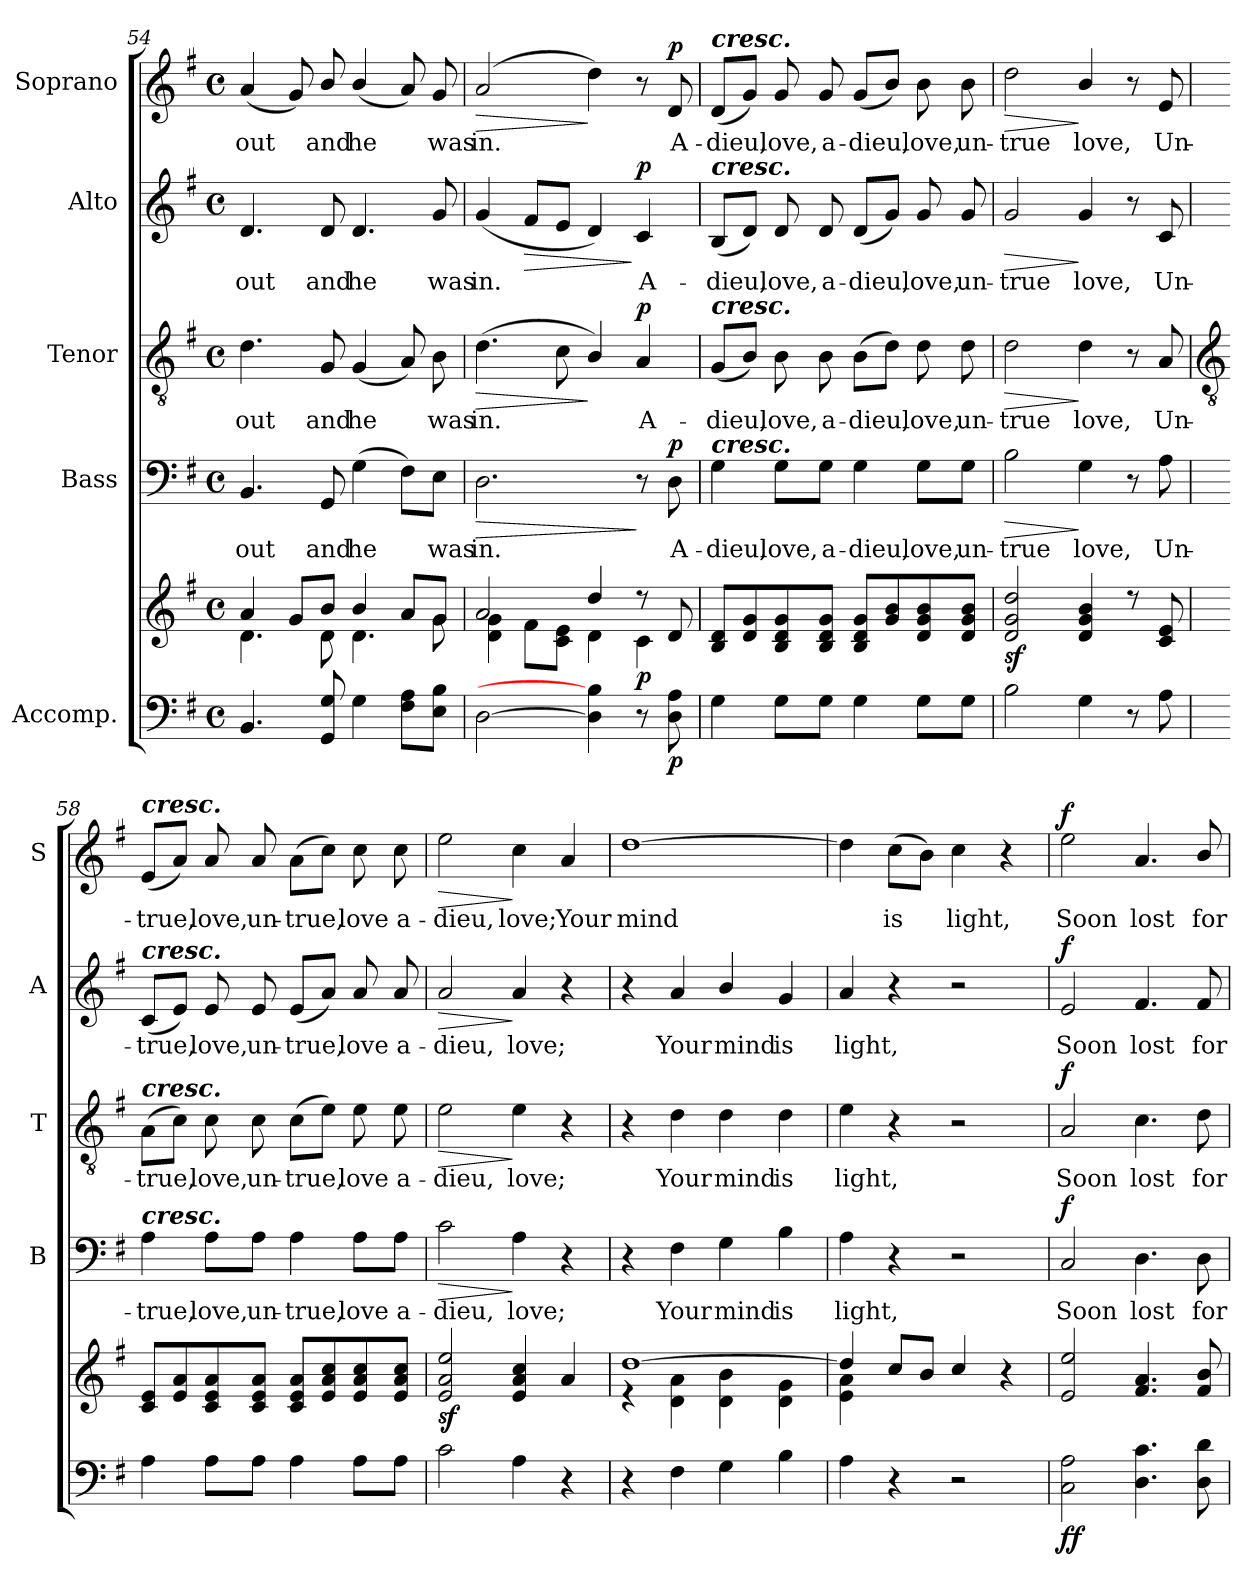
**kern	**kern	**dynam	**kern	**text	**dynam	**kern	**text	**dynam	**kern	**text	**dynam	**kern	**text	**dynam
*part5	*part5	*part5	*part4	*part4	*part4	*part3	*part3	*part3	*part2	*part2	*part2	*part1	*part1	*part1
*staff6	*staff5	*staff5/6	*staff4	*staff4	*staff4	*staff3	*staff3	*staff3	*staff2	*staff2	*staff2	*staff1	*staff1	*staff1
*I"Accomp.	*	*	*I"Bass	*	*	*I"Tenor	*	*	*I"Alto	*	*	*I"Soprano	*	*
*	*	*	*I'B	*	*	*I'T	*	*	*I'A	*	*	*I'S	*	*
!!LO:LB:g=z
*clefF4	*clefG2	*	*clefF4	*	*	*clefGv2	*	*	*clefG2	*	*	*clefG2	*	*
*k[f#]	*k[f#]	*	*k[f#]	*	*	*k[f#]	*	*	*k[f#]	*	*	*k[f#]	*	*
*G:	*G:	*	*G:	*	*	*G:	*	*	*G:	*	*	*G:	*	*
*M4/4	*M4/4	*	*M4/4	*	*	*M4/4	*	*	*M4/4	*	*	*M4/4	*	*
*met(c)	*met(c)	*	*met(c)	*	*	*met(c)	*	*	*met(c)	*	*	*met(c)	*	*
=54	=54	=54	=54	=54	=54	=54	=54	=54	=54	=54	=54	=54	=54	=54
*	*^	*	*	*	*	*	*	*	*	*	*	*	*	*
!	!	!	!	!	!LO:LY:b	!	!	!LO:LY:b	!	!	!LO:LY:b	!	!	!LO:LY:b	!
4.BB	4a/	4.d\	.	4.BB	out	.	4.d	out	.	4.d	out	.	(<4a	out	.
.	8g/L	.	.	.	.	.	.	.	.	.	.	.	8g)	.	.
!	!	!	!	!	!LO:LY:b	!	!	!LO:LY:b	!	!	!LO:LY:b	!	!	!LO:LY:b	!
8GG 8G	8b/J	8d\	.	8GG	and	.	8G	and	.	8d	and	.	8b/	and	.
!	!	!	!	!	!LO:LY:b	!	!	!LO:LY:b	!	!	!LO:LY:b	!	!	!LO:LY:b	!
4G	4b/	4.d\	.	(>4G	he	.	(<4G	he	.	4.d	he	.	(<4b/	he	.
8F# 8AL	8a/L	.	.	8F#\L)	.	.	8A)	.	.	.	.	.	8a)	.	.
!	!	!	!	!	!LO:LY:b	!	!	!LO:LY:b	!	!	!LO:LY:b	!	!	!LO:LY:b	!
8E 8BJ	8g/J	8g\	.	8E\J	was	.	8B	was	.	8g	was	.	8g	was	.
=55	=55	=55	=55	=55	=55	=55	=55	=55	=55	=55	=55	=55	=55	=55	=55
!	!	!	!	!	!LO:LY:b	!LO:HP:b	!	!LO:LY:b	!LO:HP:b	!	!LO:LY:b	!	!	!LO:LY:b	!LO:HP:b
[2D	2a/	4d\ 4g\	.	2.D	in.	>	(>4.d	in.	>	(<4g	in.	.	(<2a	in.	>
!	!	!	!	!	!	!	!	!	!	!	!	!LO:HP:b	!	!	!
.	.	8f#\L	.	.	.	.	.	.	.	8f#L	.	>	.	.	.
.	.	8c\ 8e\J	.	.	.	.	8c	.	.	8eJ	.	.	.	.	.
4D] 4B]	4dd/	4d\	.	.	.	.	4B/)	.	]	4d)	.	.	4dd)	.	]
!	!	!	!LO:DY:b	!	!	!	!	!LO:LY:b	!LO:DY:b	!	!LO:LY:b	!LO:DY:n=1:b	!	!	!
8r	8r	4c\	p	8r	.	]	4A	A-	p	4c	A-	] p	8r	.	.
!	!	!	!LO:DY:b=2	!	!LO:LY:b	!LO:DY:b	!	!	!	!	!	!	!	!LO:LY:b	!LO:DY:b
8D 8A	8d/	.	p	8D	A-	p	.	.	.	.	.	.	8d	A-	p
=56	=56	=56	=56	=56	=56	=56	=56	=56	=56	=56	=56	=56	=56	=56	=56
!	!	!	!	!	!	!	!	!	!	!	!	!	!LO:TX:a:Bi:t=cresc.	!	!
!	!	!	!	!	!	!	!	!	!	!LO:TX:a:Bi:t=cresc.	!	!	!	!	!
!	!	!	!	!	!	!	!LO:TX:a:Bi:t=cresc.	!	!	!	!	!	!	!	!
!	!	!	!	!LO:TX:a:Bi:t=cresc.	!	!	!	!	!	!	!	!	!	!	!
!	!	!	!	!	!LO:LY:b	!	!	!LO:LY:b	!	!	!LO:LY:b	!	!	!LO:LY:b	!
4G	8B/ 8d/L	1ryy	.	4G	-dieu,	.	(<8GL	-dieu,	.	(<8BL	-dieu,	.	(<8dL	-dieu,	.
.	8d/ 8g/	.	.	.	.	.	8BJ)	.	.	8dJ)	.	.	8gJ)	.	.
!	!	!	!	!	!LO:LY:b	!	!	!LO:LY:b	!	!	!LO:LY:b	!	!	!LO:LY:b	!
8GL	8B/ 8d/ 8g/	.	.	8G\L	love,	.	8B	love,	.	8d	love,	.	8g	love,	.
!	!	!	!	!	!LO:LY:b	!	!	!LO:LY:b	!	!	!LO:LY:b	!	!	!LO:LY:b	!
8GJ	8B/ 8d/ 8g/J	.	.	8G\J	a-	.	8B	a-	.	8d	a-	.	8g	a-	.
!	!	!	!	!	!LO:LY:b	!	!	!LO:LY:b	!	!	!LO:LY:b	!	!	!LO:LY:b	!
4G	8B/ 8d/ 8g/L	.	.	4G	-dieu,	.	(>8BL	-dieu,	.	(<8dL	-dieu,	.	(<8gL	-dieu,	.
.	8g/ 8b/	.	.	.	.	.	8dJ)	.	.	8gJ)	.	.	8bJ)	.	.
!	!	!	!	!	!LO:LY:b	!	!	!LO:LY:b	!	!	!LO:LY:b	!	!	!LO:LY:b	!
8GL	8d/ 8g/ 8b/	.	.	8G\L	love,	.	8d	love,	.	8g	love,	.	8b	love,	.
!	!	!	!	!	!LO:LY:b	!	!	!LO:LY:b	!	!	!LO:LY:b	!	!	!LO:LY:b	!
8GJ	8d/ 8g/ 8b/J	.	.	8G\J	un-	.	8d	un-	.	8g	un-	.	8b	un-	.
=57	=57	=57	=57	=57	=57	=57	=57	=57	=57	=57	=57	=57	=57	=57	=57
!	!	!	!LO:DY:b	!	!LO:LY:b	!LO:HP:b	!	!LO:LY:b	!LO:HP:b	!	!LO:LY:b	!LO:HP:b	!	!LO:LY:b	!LO:HP:b
2B	2d/ 2g/ 2dd/	1ryy	sf	2B	-true	>	2d	-true	>	2g	-true	>	2dd	-true	>
!	!	!	!	!	!LO:LY:b	!	!	!LO:LY:b	!	!	!LO:LY:b	!	!	!LO:LY:b	!
4G	4d/ 4g/ 4b/	.	.	4G	love,	]	4d\	love,	]	4g/	love,	]	4b/	love,	]
8r	8r	.	.	8r	.	.	8r	.	.	8r	.	.	8r	.	.
!	!	!	!	!	!LO:LY:b	!	!	!LO:LY:b	!	!	!LO:LY:b	!	!	!LO:LY:b	!
8A	8c/ 8e/	.	.	8A	Un-	.	8A	Un-	.	8c	Un-	.	8e	Un-	.
!!LO:LB:g=z
=58	=58	=58	=58	=58	=58	=58	=58	=58	=58	=58	=58	=58	=58	=58	=58
*	*	*	*	*	*	*	*clefGv2	*	*	*	*	*	*	*	*
!	!	!	!	!	!	!	!	!	!	!	!	!	!LO:TX:a:Bi:t=cresc.	!	!
!	!	!	!	!	!	!	!	!	!	!LO:TX:a:Bi:t=cresc.	!	!	!	!	!
!	!	!	!	!	!	!	!LO:TX:a:Bi:t=cresc.	!	!	!	!	!	!	!	!
!	!	!	!	!LO:TX:a:Bi:t=cresc.	!	!	!	!	!	!	!	!	!	!	!
!	!	!	!	!	!LO:LY:b	!	!	!LO:LY:b	!	!	!LO:LY:b	!	!	!LO:LY:b	!
4A	8c/ 8e/L	1ryy	.	4A	-true,	.	(>8AL	-true,	.	(<8cL	-true,	.	(<8eL	-true,	.
.	8e/ 8a/	.	.	.	.	.	8cJ)	.	.	8eJ)	.	.	8aJ)	.	.
!	!	!	!	!	!LO:LY:b	!	!	!LO:LY:b	!	!	!LO:LY:b	!	!	!LO:LY:b	!
8AL	8c/ 8e/ 8a/	.	.	8A\L	love,	.	8c	love,	.	8e	love,	.	8a	love,	.
!	!	!	!	!	!LO:LY:b	!	!	!LO:LY:b	!	!	!LO:LY:b	!	!	!LO:LY:b	!
8AJ	8c/ 8e/ 8a/J	.	.	8A\J	un-	.	8c	un-	.	8e	un-	.	8a	un-	.
!	!	!	!	!	!LO:LY:b	!	!	!LO:LY:b	!	!	!LO:LY:b	!	!	!LO:LY:b	!
4A	8c/ 8e/ 8a/L	.	.	4A	-true,	.	(>8cL	-true,	.	(<8eL	-true,	.	(>8aL	-true,	.
.	8e/ 8a/ 8cc/	.	.	.	.	.	8eJ)	.	.	8aJ)	.	.	8ccJ)	.	.
!	!	!	!	!	!LO:LY:b	!	!	!LO:LY:b	!	!	!LO:LY:b	!	!	!LO:LY:b	!
8AL	8e/ 8a/ 8cc/	.	.	8A\L	love	.	8e	love	.	8a	love	.	8cc	love	.
!	!	!	!	!	!LO:LY:b	!	!	!LO:LY:b	!	!	!LO:LY:b	!	!	!LO:LY:b	!
8AJ	8e/ 8a/ 8cc/J	.	.	8A\J	a-	.	8e	a-	.	8a	a-	.	8cc	a-	.
=59	=59	=59	=59	=59	=59	=59	=59	=59	=59	=59	=59	=59	=59	=59	=59
!	!	!	!LO:DY:b	!	!LO:LY:b	!LO:HP:b	!	!LO:LY:b	!LO:HP:b	!	!LO:LY:b	!LO:HP:b	!	!LO:LY:b	!LO:HP:b
2c	2e/ 2a/ 2ee/	1ryy	sf	2c	-dieu,	>	2e	-dieu,	>	2a	-dieu,	>	2ee	-dieu,	>
!	!	!	!	!	!LO:LY:b	!	!	!LO:LY:b	!	!	!LO:LY:b	!	!	!LO:LY:b	!
4A	4e/ 4a/ 4cc/	.	.	4A	love;	]	4e	love;	]	4a	love;	]	4cc	love;	]
!	!	!	!	!	!	!	!	!	!	!	!	!	!	!LO:LY:b	!
4r	4a/	.	.	4r	.	.	4r	.	.	4r	.	.	4a	Your	.
=60	=60	=60	=60	=60	=60	=60	=60	=60	=60	=60	=60	=60	=60	=60	=60
!	!	!	!	!	!	!	!	!	!	!	!	!	!	!LO:LY:b	!
4r	[1dd\	4r	.	4r	.	.	4r	.	.	4r	.	.	[1dd	mind	.
!	!	!	!	!	!LO:LY:b	!	!	!LO:LY:b	!	!	!LO:LY:b	!	!	!	!
4F#	.	4d\ 4a\	.	4F#	Your	.	4d	Your	.	4a	Your	.	.	.	.
!	!	!	!	!	!LO:LY:b	!	!	!LO:LY:b	!	!	!LO:LY:b	!	!	!	!
4G	.	4d\ 4b\	.	4G	mind	.	4d	mind	.	4b/	mind	.	.	.	.
!	!	!	!	!	!LO:LY:b	!	!	!LO:LY:b	!	!	!LO:LY:b	!	!	!	!
4B	.	4d\ 4g\	.	4B	is	.	4d	is	.	4g	is	.	.	.	.
=61	=61	=61	=61	=61	=61	=61	=61	=61	=61	=61	=61	=61	=61	=61	=61
!	!	!	!	!	!LO:LY:b	!	!	!LO:LY:b	!	!	!LO:LY:b	!	!	!	!
4A	4dd/]	4e\ 4a\	.	4A	light,	.	4e	light,	.	4a	light,	.	4dd]	.	.
!	!	!	!	!	!	!	!	!	!	!	!	!	!	!LO:LY:b	!
4r	8cc/L	2.ryy	.	4r	.	.	4r	.	.	4r	.	.	(>8ccL	is	.
.	8b/J	.	.	.	.	.	.	.	.	.	.	.	8bJ)	.	.
!	!	!	!	!	!	!	!	!	!	!	!	!	!	!LO:LY:b	!
2r	4cc/	.	.	2r	.	.	2r	.	.	2r	.	.	4cc	light,	.
.	4r	.	.	.	.	.	.	.	.	.	.	.	4r	.	.
=62	=62	=62	=62	=62	=62	=62	=62	=62	=62	=62	=62	=62	=62	=62	=62
!	!	!	!LO:DY:b=2	!	!LO:LY:b	!	!	!LO:LY:b	!	!	!LO:LY:b	!	!	!LO:LY:b	!
!	!	!	!LO:DY:n=1:b	!	!	!LO:DY:b	!	!	!LO:DY:b	!	!	!LO:DY:b	!	!	!LO:DY:b
2C 2A	2e/ 2ee/	1ryy	f f	2C	Soon	f	2A	Soon	f	2e	Soon	f	2ee	Soon	f
!	!	!	!	!	!LO:LY:b	!	!	!LO:LY:b	!	!	!LO:LY:b	!	!	!LO:LY:b	!
4.D 4.c	4.f#/ 4.a/	.	.	4.D	lost	.	4.c	lost	.	4.f#	lost	.	4.a	lost	.
!	!	!	!	!	!LO:LY:b	!	!	!LO:LY:b	!	!	!LO:LY:b	!	!	!LO:LY:b	!
8D 8d	8f#/ 8b/	.	.	8D	for	.	8d	for	.	8f#	for	.	8b/	for	.
*	*v	*v	*	*	*	*	*	*	*	*	*	*	*	*	*
=	=	=	=	=	=	=	=	=	=	=	=	=	=	=
*-	*-	*-	*-	*-	*-	*-	*-	*-	*-	*-	*-	*-	*-	*-
